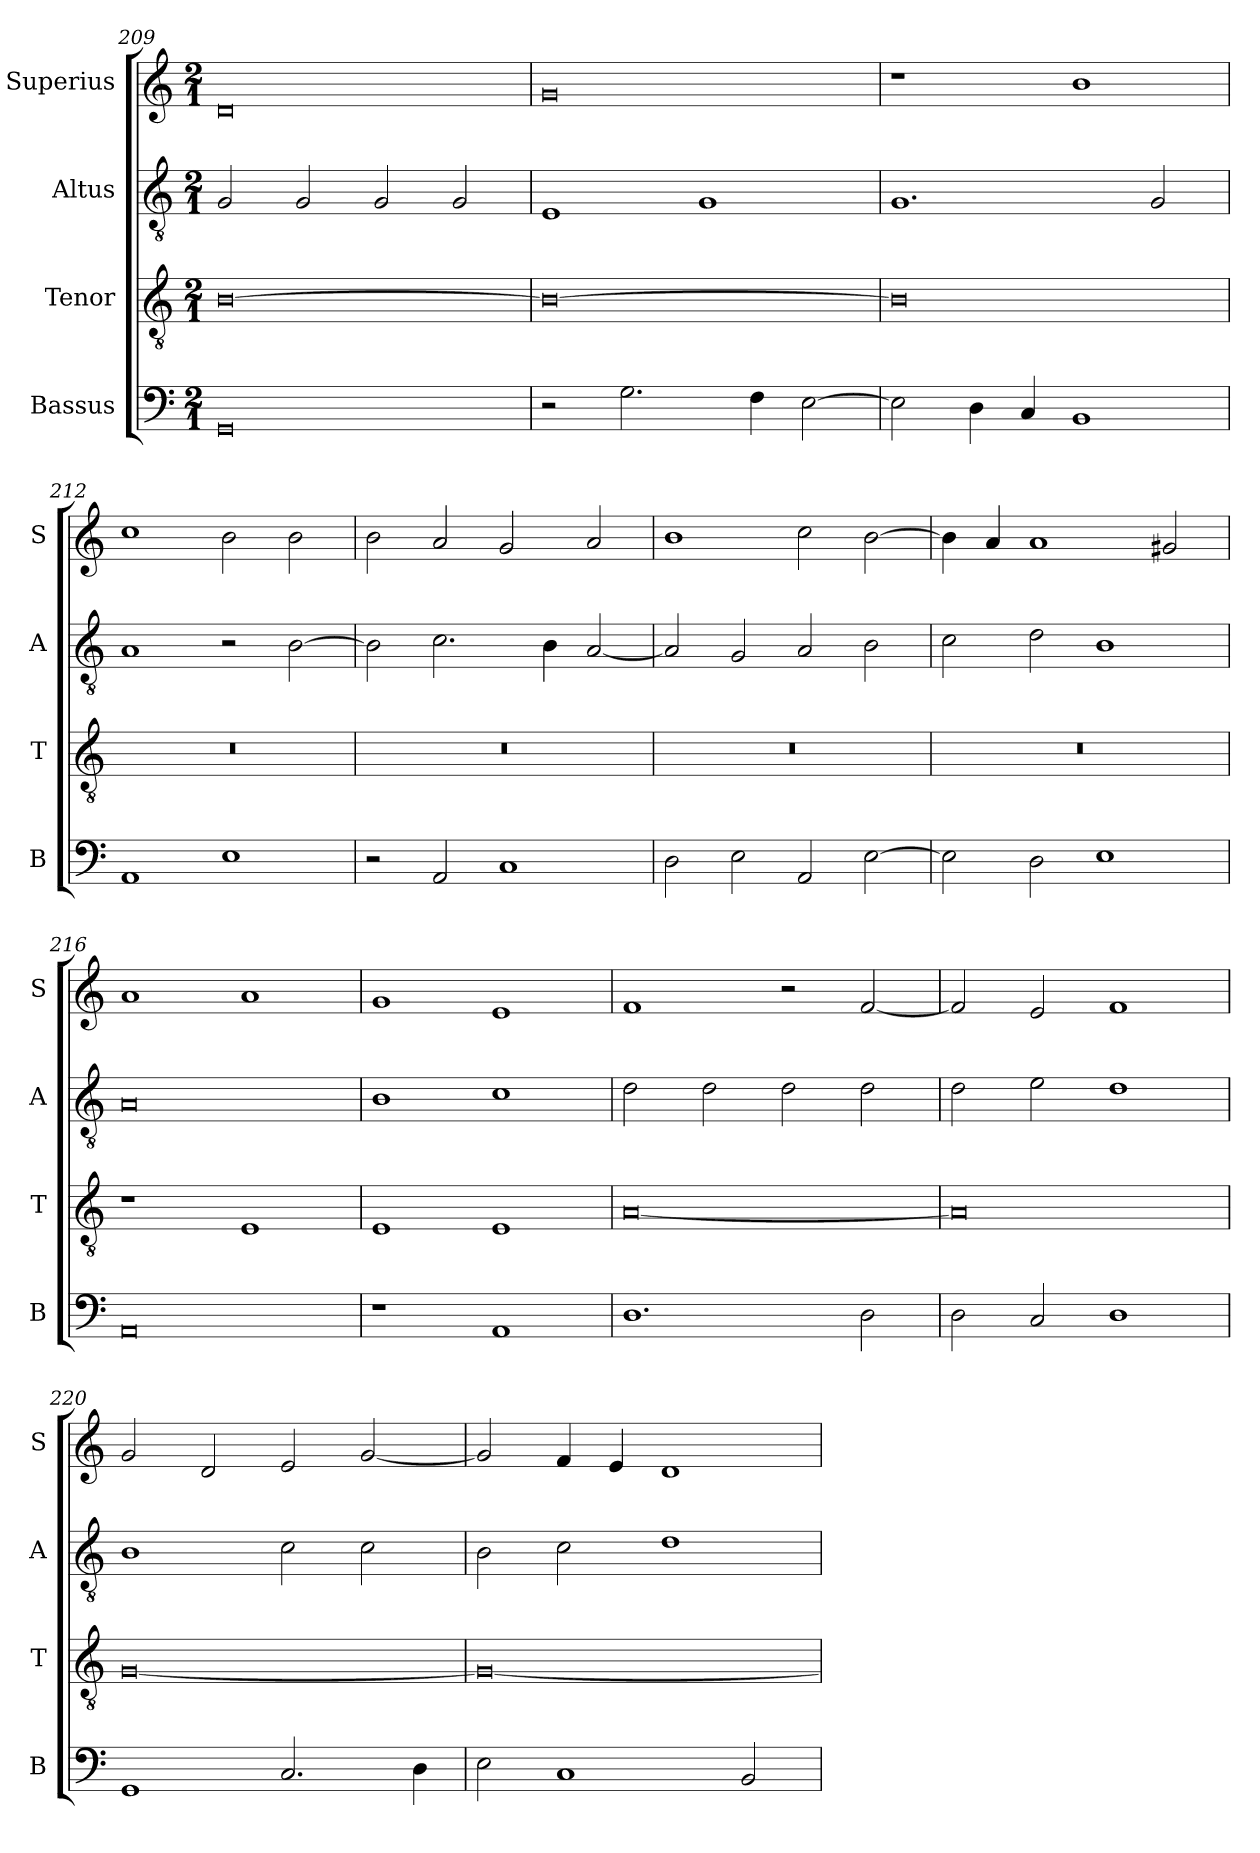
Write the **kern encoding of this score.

**kern	**kern	**kern	**kern
*part4	*part3	*part2	*part1
*staff4	*staff3	*staff2	*staff1
*I"Bassus	*I"Tenor	*I"Altus	*I"Superius
*I'B	*I'T	*I'A	*I'S
*clefF4	*clefGv2	*clefGv2	*clefG2
*k[]	*k[]	*k[]	*k[]
*M2/1	*M2/1	*M2/1	*M2/1
=209	=209	=209	=209
0GG	[0B	2G/	0d
.	.	2G/	.
.	.	2G/	.
.	.	2G/	.
=210	=210	=210	=210
2r	0B_	1E	0g
2.G\	.	.	.
.	.	1G	.
4F\	.	.	.
[2E\	.	.	.
=211	=211	=211	=211
2E\]	0B]	1.G	1r
4D\	.	.	.
4C/	.	.	.
1BB	.	.	1b
.	.	2G/	.
=212	=212	=212	=212
1AA	0r	1A	1cc
1E	.	2r	2b\
.	.	[2B\	2b\
=213	=213	=213	=213
2r	0r	2B\]	2b\
2AA/	.	2.c\	2a/
1C	.	.	2g/
.	.	4B\	.
.	.	[2A/	2a/
=214	=214	=214	=214
2D\	0r	2A/]	1b
2E\	.	2G/	.
2AA/	.	2A/	2cc\
[2E\	.	2B\	[2b\
=215	=215	=215	=215
2E\]	0r	2c\	4b\]
.	.	.	4a/
2D\	.	2d\	1a
1E	.	1B	.
.	.	.	2g#X/
=216	=216	=216	=216
0AA	1r	0A	1a
.	1E	.	1a
=217	=217	=217	=217
1r	1E	1B	1g
1AA	1E	1c	1e
=218	=218	=218	=218
1.D	[0A	2d\	1f
.	.	2d\	.
.	.	2d\	2r
2D\	.	2d\	[2f/
=219	=219	=219	=219
2D\	0A]	2d\	2f/]
2C/	.	2e\	2e/
1D	.	1d	1f
=220	=220	=220	=220
1GG	[0G	1B	2g/
.	.	.	2d/
2.C/	.	2c\	2e/
.	.	2c\	[2g/
4D\	.	.	.
=221	=221	=221	=221
2E\	0G_	2B\	2g/]
1C	.	2c\	4f/
.	.	.	4e/
.	.	1d	1d
2BB/	.	.	.
=	=	=	=
*-	*-	*-	*-
